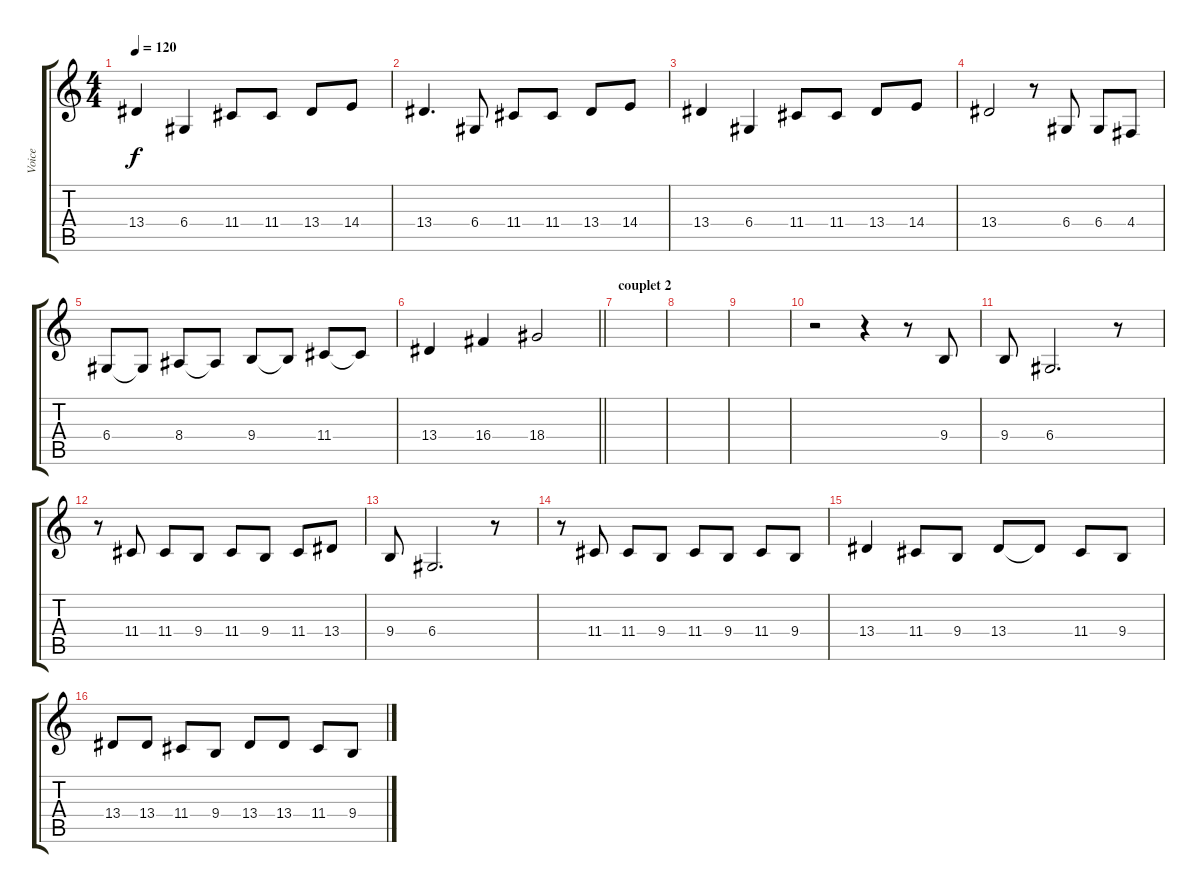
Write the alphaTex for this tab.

\track ("Voice" "Voice") {instrument lead1square}
\staff {score tabs}
\tuning (E4 B3 G3 D3 A2 E2) {hide}
\ts (4 4)
\tempo 120
\clef g2
\ks c
13.4.4{dy f} 6.4.4 11.4.8 11.4.8 13.4.8 14.4.8 |
13.4.4{d} 6.4.8 11.4.8 11.4.8 13.4.8 14.4.8 |
13.4.4 6.4.4 11.4.8 11.4.8 13.4.8 14.4.8 |
13.4.2 r.8 6.4.8 6.4.8 4.4.8 |
6.4.8 6.4{t}.8 8.4.8 8.4{t}.8 9.4.8 9.4{t}.8 11.4.8 11.4{t}.8 |
\barLineRight lightlight
13.4.4 16.4.4 18.4.2 |
\section ("" "couplet 2")
|
|
|
r.2 r.4 r.8 9.4.8 |
9.4.8 6.4.2{d} r.8 |
r.8 11.4.8 11.4.8 9.4.8 11.4.8 9.4.8 11.4.8 13.4.8 |
9.4.8 6.4.2{d} r.8 |
r.8 11.4.8 11.4.8 9.4.8 11.4.8 9.4.8 11.4.8 9.4.8 |
13.4.4 11.4.8 9.4.8 13.4.8 13.4{t}.8 11.4.8 9.4.8 |
13.4.8 13.4.8 11.4.8 9.4.8 13.4.8 13.4.8 11.4.8 9.4.8
